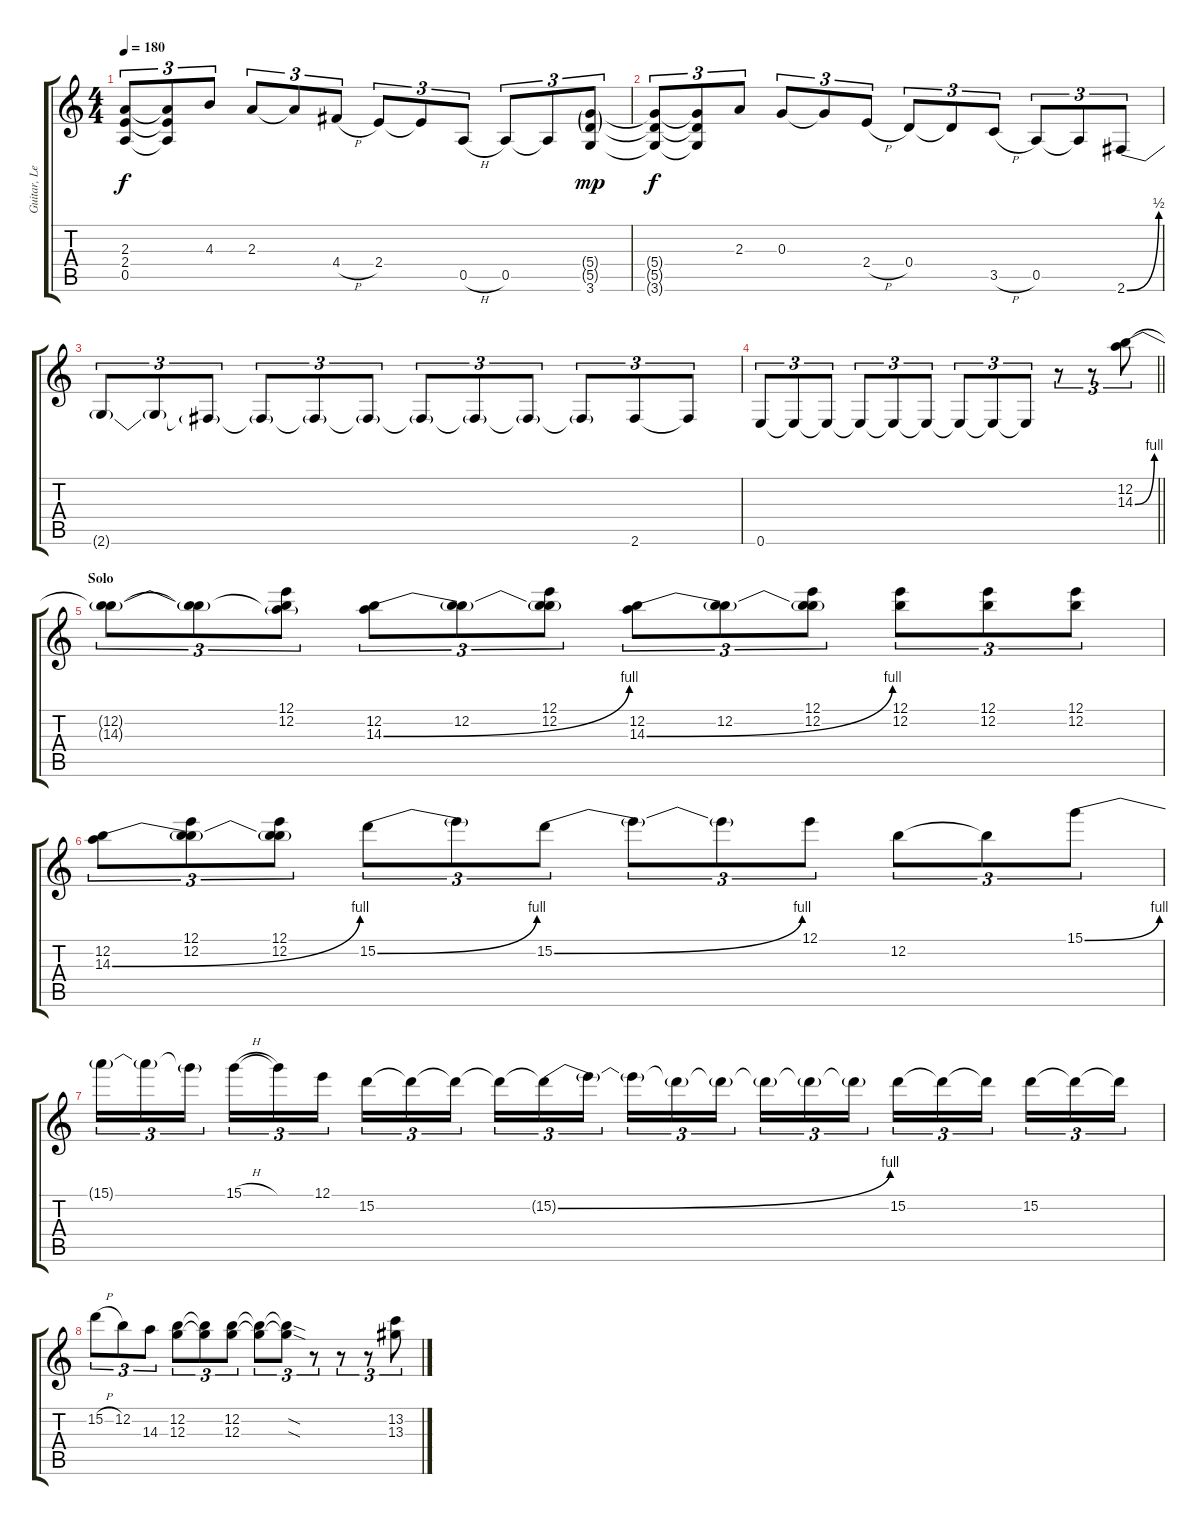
\track ("Guitar, Lead" "Guitar, Le") {instrument distortionguitar}
\staff {score tabs}
\tuning (E4 B3 G3 D3 A2 E2) {hide}
\ts (4 4)
\tempo 180
\clef g2
\ks c
(2.3{t} 2.4{t} 0.5{t}).8{tu (3 2) dy f} (2.3{t} 2.4{t} 0.5{t}).8{tu (3 2)} 4.3.8{tu (3 2)} 2.3.8{tu (3 2)} 2.3{t}.8{tu (3 2)} 4.4{h}.8{tu (3 2)} 2.4.8{tu (3 2)} 2.4{t}.8{tu (3 2)} 0.5{h}.8{tu (3 2)} 0.5.8{tu (3 2)} 0.5{t}.8{tu (3 2)} (5.4{g} 5.5{g} 3.6).8{tu (3 2) dy mp} |
(5.4{t} 5.5{t} 3.6{t}).8{tu (3 2) dy f} (5.4{t} 5.5{t} 3.6{t}).8{tu (3 2)} 2.3.8{tu (3 2)} 0.3.8{tu (3 2)} 0.3{t}.8{tu (3 2)} 2.4{h}.8{tu (3 2)} 0.4.8{tu (3 2)} 0.4{t}.8{tu (3 2)} 3.5{h}.8{tu (3 2)} 0.5.8{tu (3 2)} 0.5{t}.8{tu (3 2)} 2.6{be (bend 0 0 60 2)}.8{tu (3 2)} |
2.6{t}.8{tu (3 2)} 2.6{t}.8{tu (3 2)} 2.6{t}.8{tu (3 2)} 2.6{t}.8{tu (3 2)} 2.6{t}.8{tu (3 2)} 2.6{t}.8{tu (3 2)} 2.6{t}.8{tu (3 2)} 2.6{t}.8{tu (3 2)} 2.6{t}.8{tu (3 2)} 2.6{t}.8{tu (3 2)} 2.6.8{tu (3 2)} 2.6{t}.8{tu (3 2)} |
\barLineRight lightlight
0.6.8{tu (3 2)} 0.6{t}.8{tu (3 2)} 0.6{t}.8{tu (3 2)} 0.6{t}.8{tu (3 2)} 0.6{t}.8{tu (3 2)} 0.6{t}.8{tu (3 2)} 0.6{t}.8{tu (3 2)} 0.6{t}.8{tu (3 2)} 0.6{t}.8{tu (3 2)} r.8{tu (3 2)} r.8{tu (3 2)} (12.2 14.3{be (bend 0 0 60 4)}).8{tu (3 2)} |
\section ("" "Solo")
(12.2{t} 14.3{t}).8{tu (3 2)} (12.2{t} 14.3{t}).8{tu (3 2)} (12.1 12.2 14.3{t}).8{tu (3 2)} (12.2 14.3{be (bend 0 0 60 4)}).8{tu (3 2)} (12.2 14.3{t}).8{tu (3 2)} (12.1 12.2 14.3{t}).8{tu (3 2)} (12.2 14.3{be (bend 0 0 60 4)}).8{tu (3 2)} (12.2 14.3{t}).8{tu (3 2)} (12.1 12.2 14.3{t}).8{tu (3 2)} (12.1 12.2).8{tu (3 2)} (12.1 12.2).8{tu (3 2)} (12.1 12.2).8{tu (3 2)} |
(12.2 14.3{be (bend 0 0 60 4)}).8{tu (3 2)} (12.1 12.2 14.3{t}).8{tu (3 2)} (12.1 12.2 14.3{t}).8{tu (3 2)} 15.2{be (bend 0 0 60 4)}.8{tu (3 2)} 15.2{t}.8{tu (3 2)} 15.2{be (bend 0 0 60 4)}.8{tu (3 2)} 15.2{t}.8{tu (3 2)} 15.2{t}.8{tu (3 2)} 12.1.8{tu (3 2)} 12.2.8{tu (3 2)} 12.2{t}.8{tu (3 2)} 15.1{be (bend 0 0 60 4)}.8{tu (3 2)} |
15.1{t}.16{tu (3 2)} 15.1{t}.16{tu (3 2)} 15.1{t}.16{tu (3 2) beam splitsecondary} 15.1{h}.16{tu (3 2)} 15.1{t}.16{tu (3 2)} 12.1.16{tu (3 2)} 15.2.16{tu (3 2)} 15.2{t}.16{tu (3 2)} 15.2{t}.16{tu (3 2) beam splitsecondary} 15.2{t}.16{tu (3 2)} 15.2{be (bend 0 0 60 4) t}.16{tu (3 2)} 15.2{t}.16{tu (3 2)} 15.2{t}.16{tu (3 2)} 15.2{t}.16{tu (3 2)} 15.2{t}.16{tu (3 2) beam splitsecondary} 15.2{t}.16{tu (3 2)} 15.2{t}.16{tu (3 2)} 15.2{t}.16{tu (3 2)} 15.2.16{tu (3 2)} 15.2{t}.16{tu (3 2)} 15.2{t}.16{tu (3 2) beam splitsecondary} 15.2.16{tu (3 2)} 15.2{t}.16{tu (3 2)} 15.2{t}.16{tu (3 2)} |
15.2{h}.8{tu (3 2)} 12.2.8{tu (3 2)} 14.3.8{tu (3 2)} (12.2 12.3).8{tu (3 2)} (12.2{t} 12.3{t}).8{tu (3 2)} (12.2 12.3).8{tu (3 2)} (12.2{t} 12.3{t}).8{tu (3 2)} (12.2{sod t} 12.3{sod t}).8{tu (3 2)} r.8{tu (3 2)} r.8{tu (3 2)} r.8{tu (3 2)} (13.2{sl} 13.3{sl}).8{tu (3 2)}
